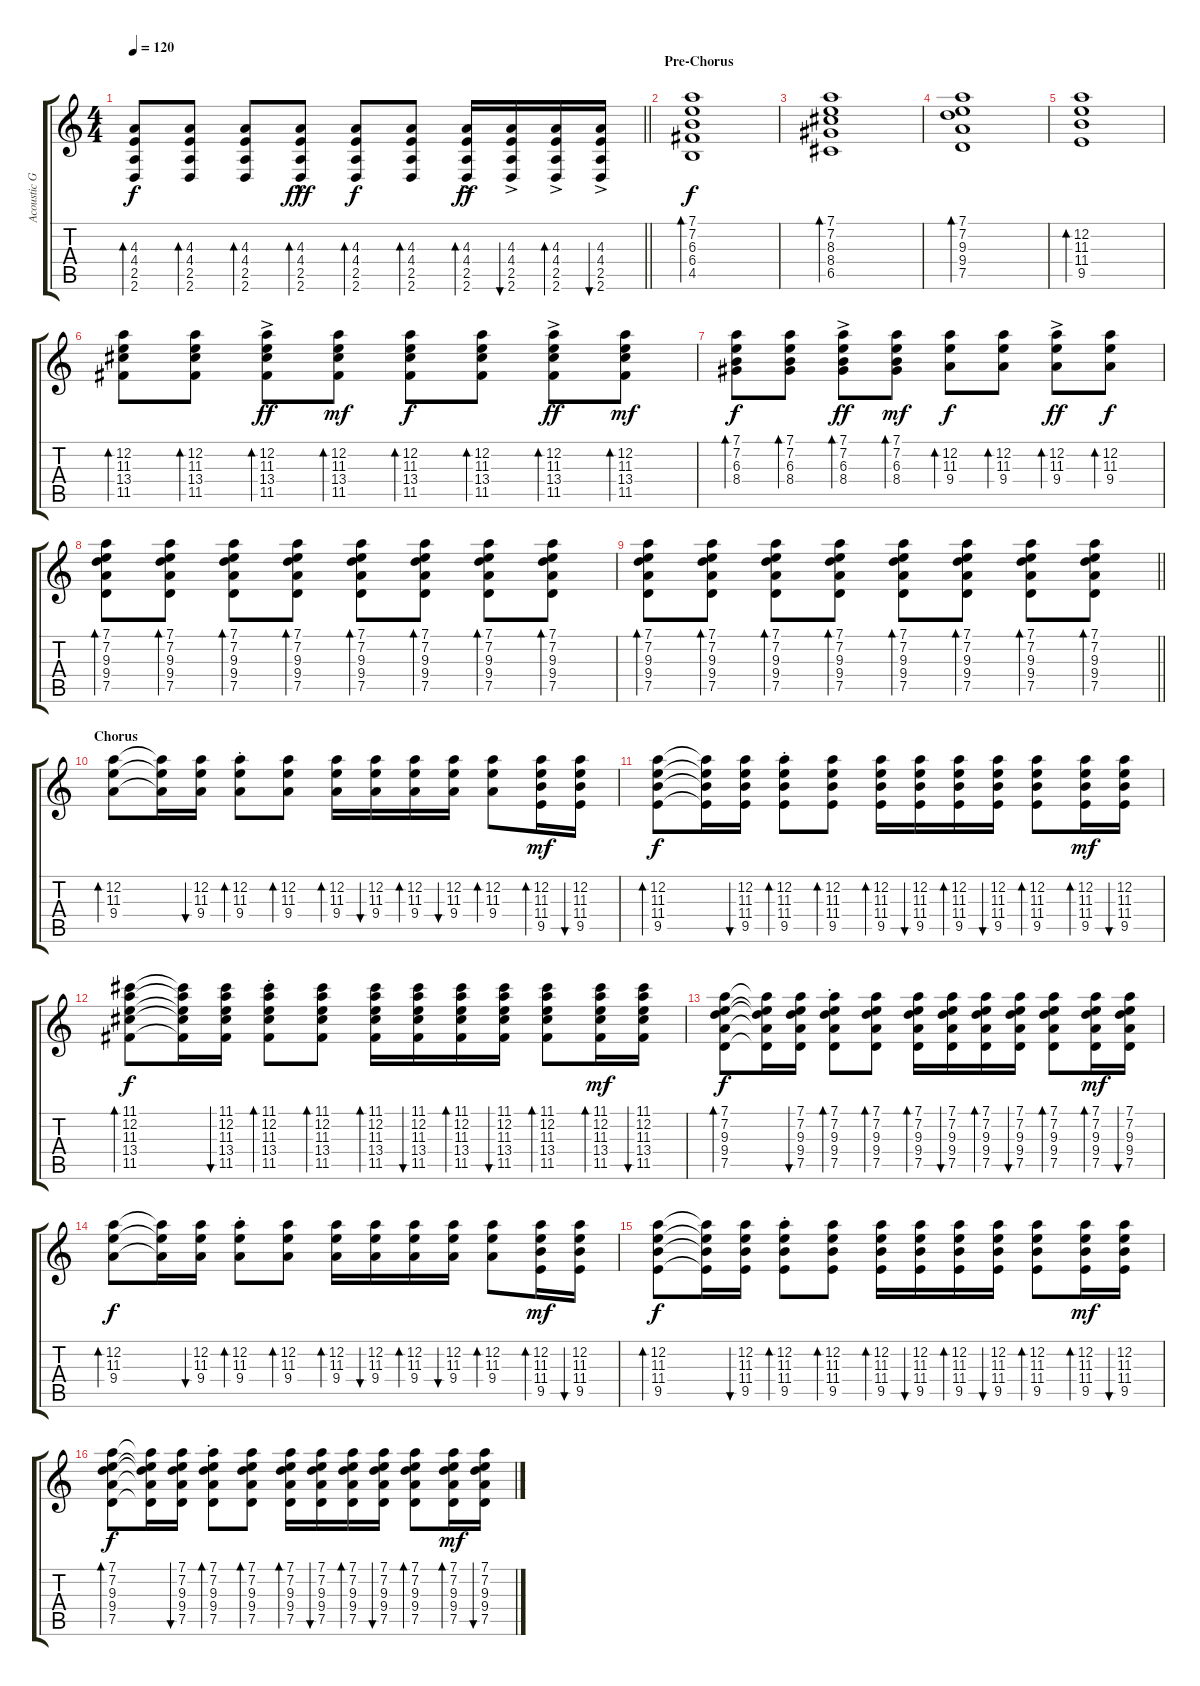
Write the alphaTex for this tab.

\track ("Acoustic Guitar" "Acoustic G") {instrument acousticguitarsteel}
\staff {score tabs}
\tuning (D4 A3 F3 C3 G2 C2) {hide}
\ts (4 4)
\tempo 120
\clef g2
\barLineRight lightlight
\ks c
(4.3 4.4 2.5 2.6).8{bd 30 dy f} (4.3 4.4 2.5 2.6).8{bd 30} (4.3 4.4 2.5 2.6).8{bd 30} (4.3{hac} 4.4{hac} 2.5{hac} 2.6{hac}).8{bd 30 dy fff} (4.3 4.4 2.5 2.6).8{bd 30 dy f} (4.3 4.4 2.5 2.6).8{bd 30} (4.3{ac} 4.4{ac} 2.5{ac} 2.6{ac}).16{bd 30 dy ff} (4.3{ac} 4.4{ac} 2.5{ac} 2.6{ac}).16{bu 30} (4.3{ac} 4.4{ac} 2.5{ac} 2.6{ac}).16{bd 30} (4.3{ac} 4.4{ac} 2.5{ac} 2.6{ac}).16{bu 30} |
\section ("" "Pre-Chorus")
(7.1 7.2 6.3 6.4 4.5).1{bd 240 dy f volume 13} |
(7.1 7.2 8.3 8.4 6.5).1{bd 240} |
(7.1 7.2 9.3 9.4 7.5).1{bd 240} |
(12.2 11.3 11.4 9.5).1{bd 240} |
(12.2 11.3 13.4 11.5).8{bd 60} (12.2 11.3 13.4 11.5).8{bd 60} (12.2 11.3{ac} 13.4{ac} 11.5{ac}).8{bd 60 dy ff} (12.2 11.3 13.4 11.5).8{bd 60 dy mf} (12.2 11.3 13.4 11.5).8{bd 60 dy f} (12.2 11.3 13.4 11.5).8{bd 60} (12.2 11.3{ac} 13.4{ac} 11.5{ac}).8{bd 60 dy ff} (12.2 11.3 13.4 11.5).8{bd 60 dy mf} |
(7.1 7.2 6.3 8.4).8{bd 60 dy f} (7.1 7.2 6.3 8.4).8{bd 60} (7.1 7.2{ac} 6.3{ac} 8.4{ac}).8{bd 60 dy ff} (7.1 7.2 6.3 8.4).8{bd 60 dy mf} (12.2 11.3 9.4).8{bd 60 dy f} (12.2 11.3 9.4).8{bd 60} (12.2{ac} 11.3{ac} 9.4{ac}).8{bd 60 dy ff} (12.2 11.3 9.4).8{bd 60 dy f} |
(7.1 7.2 9.3 9.4 7.5).8{bd 60 volume 15} (7.1 7.2 9.3 9.4 7.5).8{bd 60} (7.1 7.2 9.3 9.4 7.5).8{bd 60} (7.1 7.2 9.3 9.4 7.5).8{bd 60} (7.1 7.2 9.3 9.4 7.5).8{bd 30} (7.1 7.2 9.3 9.4 7.5).8{bd 30} (7.1 7.2 9.3 9.4 7.5).8{bd 30} (7.1 7.2 9.3 9.4 7.5).8{bd 30} |
\barLineRight lightlight
(7.1 7.2 9.3 9.4 7.5).8{bd 30} (7.1 7.2 9.3 9.4 7.5).8{bd 30} (7.1 7.2 9.3 9.4 7.5).8{bd 30} (7.1 7.2 9.3 9.4 7.5).8{bd 30} (7.1 7.2 9.3 9.4 7.5).8{bd 30} (7.1 7.2 9.3 9.4 7.5).8{bd 30} (7.1 7.2 9.3 9.4 7.5).8{bd 30} (7.1 7.2 9.3 9.4 7.5).8{bd 30} |
\section ("" "Chorus")
(12.2 11.3 9.4).8{bd 60 volume 11} (12.2{t} 11.3{t} 9.4{t}).16 (12.2 11.3 9.4).16{bu 30} (12.2{st} 11.3{st} 9.4{st}).8{bd 30} (12.2 11.3 9.4).8{bd 60} (12.2 11.3 9.4).16{bd 30} (12.2 11.3 9.4).16{bu 30} (12.2 11.3 9.4).16{bd 30} (12.2 11.3 9.4).16{bu 30} (12.2 11.3 9.4).8{bd 30} (12.2 11.3 11.4 9.5).16{bd 30 dy mf} (12.2 11.3 11.4 9.5).16{bu 30} |
(12.2 11.3 11.4 9.5).8{bd 60 dy f} (12.2{t} 11.3{t} 11.4{t} 9.5{t}).16 (12.2 11.3 11.4 9.5).16{bu 30} (12.2{st} 11.3{st} 11.4{st} 9.5{st}).8{bd 30} (12.2 11.3 11.4 9.5).8{bd 60} (12.2 11.3 11.4 9.5).16{bd 30} (12.2 11.3 11.4 9.5).16{bu 30} (12.2 11.3 11.4 9.5).16{bd 30} (12.2 11.3 11.4 9.5).16{bu 30} (12.2 11.3 11.4 9.5).8{bd 30} (12.2 11.3 11.4 9.5).16{bd 30 dy mf} (12.2 11.3 11.4 9.5).16{bu 30} |
(11.1 12.2 11.3 13.4 11.5).8{bd 60 dy f} (11.1{t} 12.2{t} 11.3{t} 13.4{t} 11.5{t}).16 (11.1 12.2 11.3 13.4 11.5).16{bu 30} (11.1{st} 12.2{st} 11.3{st} 13.4{st} 11.5{st}).8{bd 30} (11.1 12.2 11.3 13.4 11.5).8{bd 60} (11.1 12.2 11.3 13.4 11.5).16{bd 30} (11.1 12.2 11.3 13.4 11.5).16{bu 30} (11.1 12.2 11.3 13.4 11.5).16{bd 30} (11.1 12.2 11.3 13.4 11.5).16{bu 30} (11.1 12.2 11.3 13.4 11.5).8{bd 30} (11.1 12.2 11.3 13.4 11.5).16{bd 30 dy mf} (11.1 12.2 11.3 13.4 11.5).16{bu 30} |
(7.1 7.2 9.3 9.4 7.5).8{bd 60 dy f} (7.1{t} 7.2{t} 9.3{t} 9.4{t} 7.5{t}).16 (7.1 7.2 9.3 9.4 7.5).16{bu 30} (7.1{st} 7.2{st} 9.3{st} 9.4{st} 7.5{st}).8{bd 30} (7.1 7.2 9.3 9.4 7.5).8{bd 60} (7.1 7.2 9.3 9.4 7.5).16{bd 30} (7.1 7.2 9.3 9.4 7.5).16{bu 30} (7.1 7.2 9.3 9.4 7.5).16{bd 30} (7.1 7.2 9.3 9.4 7.5).16{bu 30} (7.1 7.2 9.3 9.4 7.5).8{bd 30} (7.1 7.2 9.3 9.4 7.5).16{bd 30 dy mf} (7.1 7.2 9.3 9.4 7.5).16{bu 30} |
(12.2 11.3 9.4).8{bd 60 dy f} (12.2{t} 11.3{t} 9.4{t}).16 (12.2 11.3 9.4).16{bu 30} (12.2{st} 11.3{st} 9.4{st}).8{bd 30} (12.2 11.3 9.4).8{bd 60} (12.2 11.3 9.4).16{bd 30} (12.2 11.3 9.4).16{bu 30} (12.2 11.3 9.4).16{bd 30} (12.2 11.3 9.4).16{bu 30} (12.2 11.3 9.4).8{bd 30} (12.2 11.3 11.4 9.5).16{bd 30 dy mf} (12.2 11.3 11.4 9.5).16{bu 30} |
(12.2 11.3 11.4 9.5).8{bd 60 dy f} (12.2{t} 11.3{t} 11.4{t} 9.5{t}).16 (12.2 11.3 11.4 9.5).16{bu 30} (12.2{st} 11.3{st} 11.4{st} 9.5{st}).8{bd 30} (12.2 11.3 11.4 9.5).8{bd 60} (12.2 11.3 11.4 9.5).16{bd 30} (12.2 11.3 11.4 9.5).16{bu 30} (12.2 11.3 11.4 9.5).16{bd 30} (12.2 11.3 11.4 9.5).16{bu 30} (12.2 11.3 11.4 9.5).8{bd 30} (12.2 11.3 11.4 9.5).16{bd 30 dy mf} (12.2 11.3 11.4 9.5).16{bu 30} |
(7.1 7.2 9.3 9.4 7.5).8{bd 60 dy f volume 13} (7.1{t} 7.2{t} 9.3{t} 9.4{t} 7.5{t}).16 (7.1 7.2 9.3 9.4 7.5).16{bu 30} (7.1{st} 7.2{st} 9.3{st} 9.4{st} 7.5{st}).8{bd 30} (7.1 7.2 9.3 9.4 7.5).8{bd 60} (7.1 7.2 9.3 9.4 7.5).16{bd 30} (7.1 7.2 9.3 9.4 7.5).16{bu 30} (7.1 7.2 9.3 9.4 7.5).16{bd 30} (7.1 7.2 9.3 9.4 7.5).16{bu 30} (7.1 7.2 9.3 9.4 7.5).8{bd 30} (7.1 7.2 9.3 9.4 7.5).16{bd 30 dy mf} (7.1 7.2 9.3 9.4 7.5).16{bu 30}
